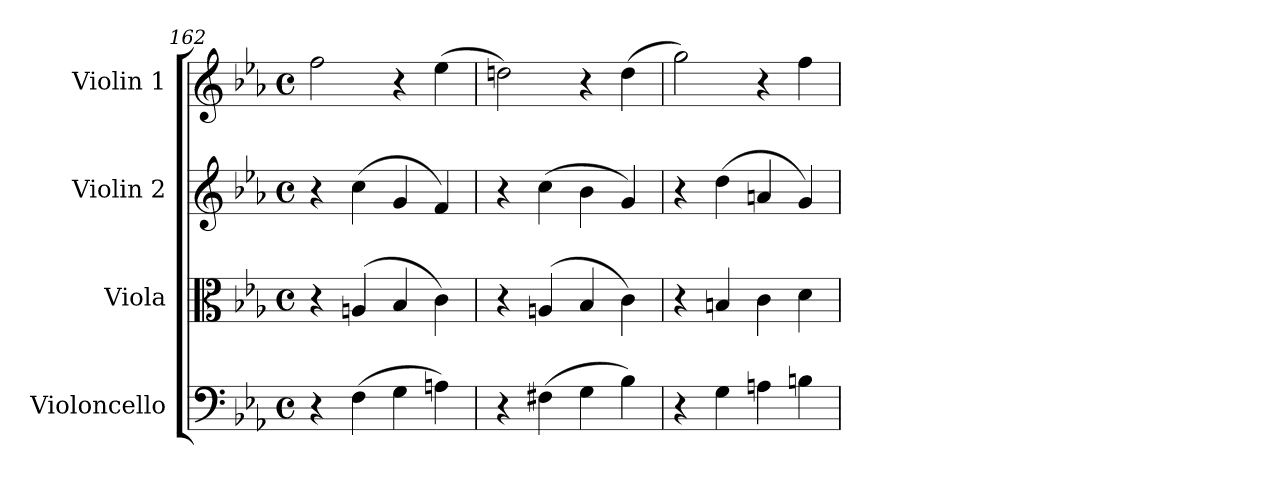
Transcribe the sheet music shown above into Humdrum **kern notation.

**kern	**kern	**kern	**kern
*part4	*part3	*part2	*part1
*staff4	*staff3	*staff2	*staff1
*I"Violoncello	*I"Viola	*I"Violin 2	*I"Violin 1
*I'Vc	*I'Vla	*I'Vln	*I'Vln
!!LO:PB:g=z
*clefF4	*clefC3	*clefG2	*clefG2
*k[b-e-a-]	*k[b-e-a-]	*k[b-e-a-]	*k[b-e-a-]
*M4/4	*M4/4	*M4/4	*M4/4
*met(c)	*met(c)	*met(c)	*met(c)
=162	=162	=162	=162
4r	4r	4r	2ff\
(4F\	(4An/	(4cc\	.
4G\	4B-/	4g/	4r
4An\)	4c\)	4f/)	(4ee-\
=163	=163	=163	=163
4r	4r	4r	2ddn\)
(4F#X\	(4An/	(4cc\	.
4G\	4B-/	4b-\	4r
4B-\)	4c\)	4g/)	(4dd\
=164	=164	=164	=164
4r	4r	4r	2gg\)
4G\	4Bn/	(4dd\	.
4An\	4c\	4an/	4r
4Bn\	4d\	4g/)	4ff\
=	=	=	=
*-	*-	*-	*-
